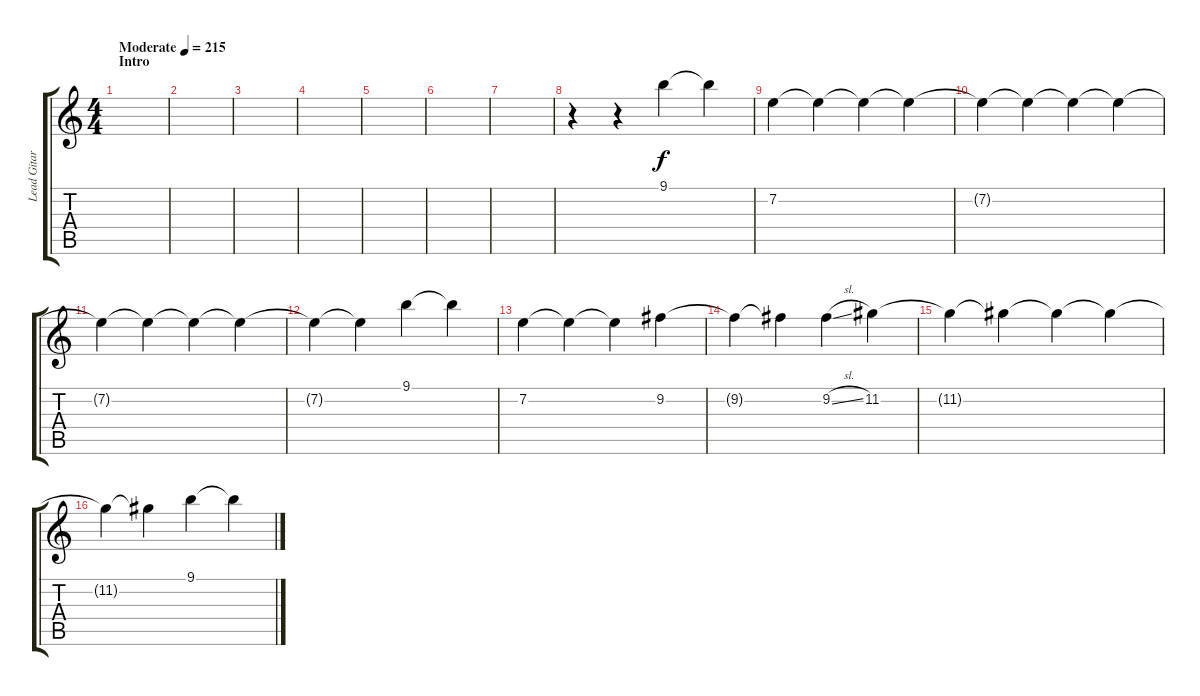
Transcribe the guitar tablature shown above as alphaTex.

\track ("Lead Gitarre" "Lead Gitar") {instrument overdrivenguitar}
\staff {score tabs}
\tuning (D4 A3 F3 C3 G2 C2) {hide}
\ts (4 4)
\section ("" "Intro")
\tempo (215 "Moderate")
\clef g2
\ks c
|
|
|
|
|
|
|
r.4 r.4 9.1.4 9.1{t}.4 |
7.2.4 7.2{t}.4 7.2{t}.4 7.2{t}.4 |
7.2{t}.4 7.2{t}.4 7.2{t}.4 7.2{t}.4 |
7.2{t}.4 7.2{t}.4 7.2{t}.4 7.2{t}.4 |
7.2{t}.4 7.2{t}.4 9.1.4 9.1{t}.4 |
7.2.4 7.2{t}.4 7.2{t}.4 9.2.4 |
9.2{t}.4 9.2{t}.4 9.2{sl}.4 11.2.4 |
11.2{t}.4 11.2{t}.4 11.2{t}.4 11.2{t}.4 |
11.2{t}.4 11.2{t}.4 9.1.4 9.1{t}.4
